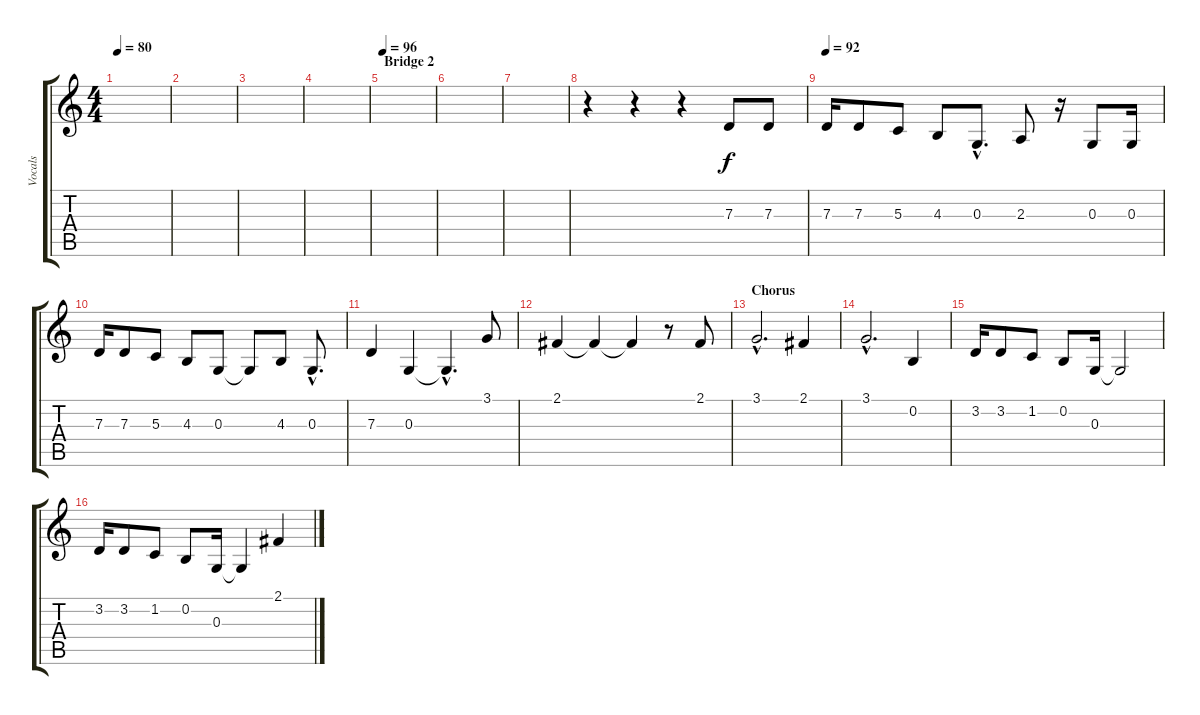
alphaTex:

\track ("Vocals" "Vocals") {instrument clarinet}
\staff {score tabs}
\tuning (E4 B3 G3 D3 A2 E2) {hide}
\ts (4 4)
\tempo 80
\clef g2
\ks c
|
|
|
|
\section ("" "Bridge 2")
\tempo 96
|
|
|
r.4 r.4 r.4 7.3.8 7.3.8 |
\tempo 92
7.3.16 7.3.8 5.3.8 4.3.8 0.3{hac}.8{d} 2.3.8 r.16 0.3.8 0.3.16 |
7.3.16 7.3.8 5.3.8 4.3.8 0.3.8 0.3{t}.8 4.3.8 0.3{hac}.8{d} |
7.3.4 0.3.4 0.3{hac t}.4{d} 3.1.8 |
2.1.4 2.1{t}.4 2.1{t}.4 r.8 2.1.8 |
\section ("" "Chorus")
3.1{hac}.2{d} 2.1.4 |
3.1{hac}.2{d} 0.2.4 |
3.2.16 3.2.8 1.2.8 0.2.8 0.3.16 0.3{t}.2 |
3.2.16 3.2.8 1.2.8 0.2.8 0.3.16 0.3{t}.4 2.1.4
